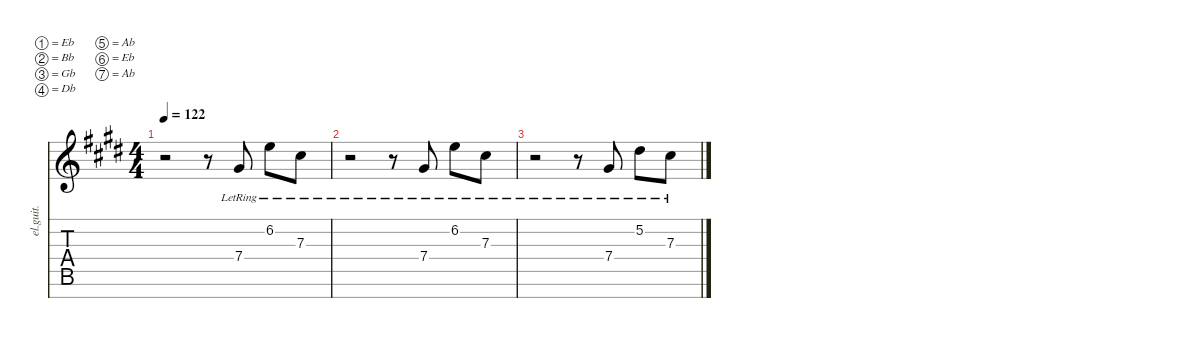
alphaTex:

\defaultSystemsLayout 4
\hideDynamics
\bracketExtendMode nobrackets
\otherSystemsTrackNameOrientation horizontal
\track ("Die 2" "el.guit.") {instrument electricguitarclean}
\staff {score tabs}
\tuning (Eb4 Bb3 Gb3 Db3 Ab2 Eb2 Ab1)
\ts (4 4)
\tempo 122
\clef g2
\ks c#minor
r.2{dy mf} r.8 7.4{lr acc #}.8 6.2{lr acc forcenatural}.8 7.3{lr acc #}.8 |
r.2 r.8 7.4{lr acc #}.8 6.2{lr acc forcenatural}.8 7.3{lr acc #}.8 |
r.2 r.8 7.4{lr acc #}.8 5.2{lr acc #}.8 7.3{lr acc #}.8
